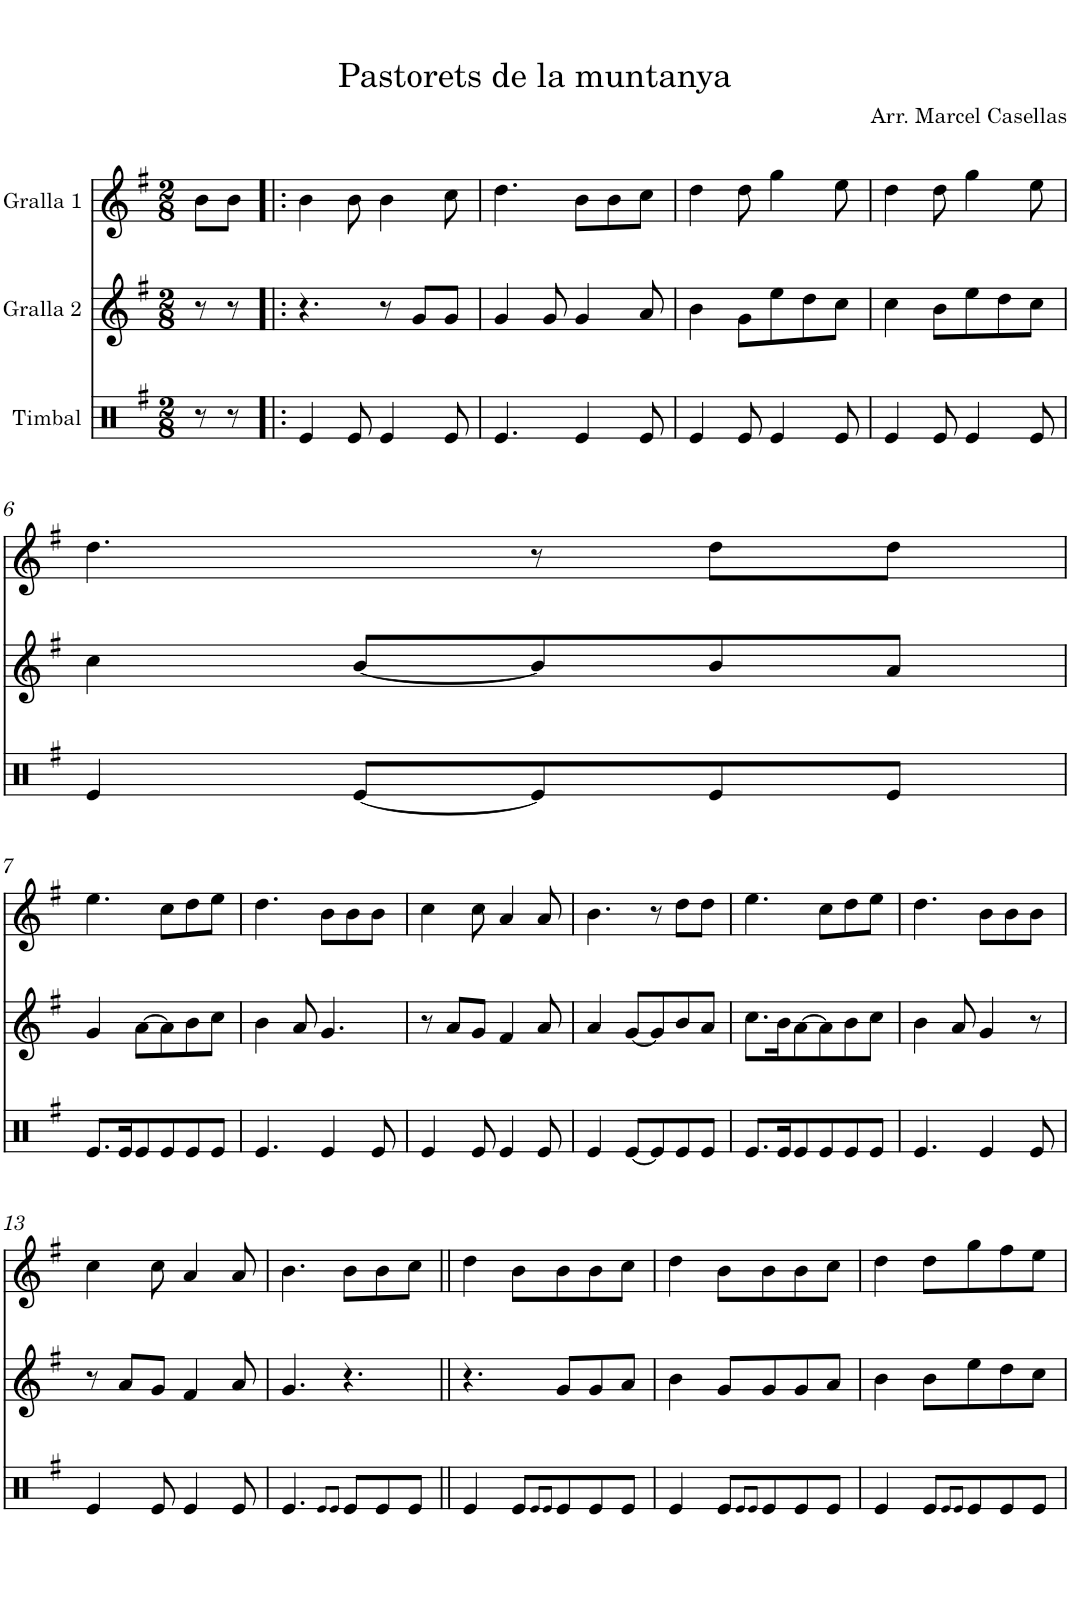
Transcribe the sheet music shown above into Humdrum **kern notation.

**kern	**kern	**kern
*part3	*part2	*part1
*staff3	*staff2	*staff1
*I"Timbal	*I"Gralla 2	*I"Gralla 1
*clefX	*clefG2	*clefG2
*k[f#]	*k[f#]	*k[f#]
*M2/8	*M2/8	*M2/8
=1	=1	=1
8r	8r	8b\L
8r	8r	8b\J
=2!|:	=2!|:	=2!|:
4e/	4r	4b\
8e/	8ryy	8b\
4e/	8r	4b\
.	8g/L	.
8e/	8g/J	8cc\
=3	=3	=3
[4e/	4g/	[4dd\
8ryy	8r	8ryy
4e/	8g/	8b\L
.	4g/	8b\
8e/	.	8cc\J
8ryy	8a/	8ryy
=4	=4	=4
4e/	4b\	4dd\
8e/]	8g\L	8dd\]
8e/	8ee\	8dd\
4e/	8dd\	4gg\
.	8cc\J	.
8e/	8ryy	8ee\
=5	=5	=5
4e/	4cc\	4dd\
8e/	8b\L	8dd\
4e/	8ee\	4gg\
.	8dd\	.
8e/	8cc\J	8ee\
!!LO:LB:g=z
=6	=6	=6
4e/	4cc\	[4dd\
[8e/L	[8b/L	8ryy
8e/]	8b/]	8r
8e/	8b/	8dd\L
8e/J	8a/J	8dd\J
!!LO:LB:g=z
=7	=7	=7
8.e/L	4g/	[4ee\
16e/K	.	.
8e/	[8a\L	8dd\]
8e/	8a\]	8cc\L
8e/	8b\	8dd\
8e/J	8cc\J	8ee\J
=8	=8	=8
[4e/	4b\	[4dd\
8ryy	8a/	8ee\]
4e/	4.g/	8b\L
.	.	8b\
8e/	.	8b\J
=9	=9	=9
4e/	8r	4cc\
.	8a/L	.
8e/]	8g/J	8dd\]
8e/	4f#/	8cc\
4e/	.	4a/
.	8a/	.
8e/	8ryy	8a/
=10	=10	=10
4e/	4a/	[4b\
[8e/L	[8g/L	8ryy
8e/]	8g/]	8r
8e/	8b/	8dd\L
8e/J	8a/J	8dd\J
=11	=11	=11
8.e/L	8.cc\L	[4ee\
16e/K	16b\K	.
8e/	[8a\	8b\]
8e/	8a\]	8cc\L
8e/	8b\	8dd\
8e/J	8cc\J	8ee\J
=12	=12	=12
[4e/	4b\	[4dd\
8ryy	8a/	8ee\]
4e/	4g/	8b\L
.	.	8b\
8e/	8r	8b\J
!!LO:LB:g=z
=13	=13	=13
4e/	8r	4cc\
.	8a/L	.
8e/]	8g/J	8dd\]
8e/	4f#/	8cc\
4e/	.	4a/
.	8a/	.
8e/	8ryy	8a/
=14	=14	=14
[4e/	[4g/	[4b\
8ryy	8ryy	8ryy
8qe/L	.	.
8qe/J	.	.
8e/L	4.r	8b\L
8e/	.	8b\
8e/J	.	8cc\J
=15||	=15||	=15||
4e/	4r	4dd\
8e/]	8g/]	8b\]
8e/L	8g/L	8b\L
8qe/L	.	.
8qe/J	.	.
8e/	8g/	8b\
8e/	8a/J	8b\
8e/J	8ryy	8cc\J
=16	=16	=16
4e/	4b\	4dd\
8e/L	8r	8b\L
8qe/L	.	.
8qe/J	.	.
8e/	8g/L	8b\
8e/	8g/	8b\
8e/J	8g/	8cc\J
8ryy	8a/J	8ryy
=17	=17	=17
4e/	4b\	4dd\
8e/L	8b\L	8dd\L
8qe/L	.	.
8qe/J	.	.
8e/	8ee\	8gg\
8e/	8dd\	8ff#\
8e/J	8cc\J	8ee\J
=	=	=
*-	*-	*-
